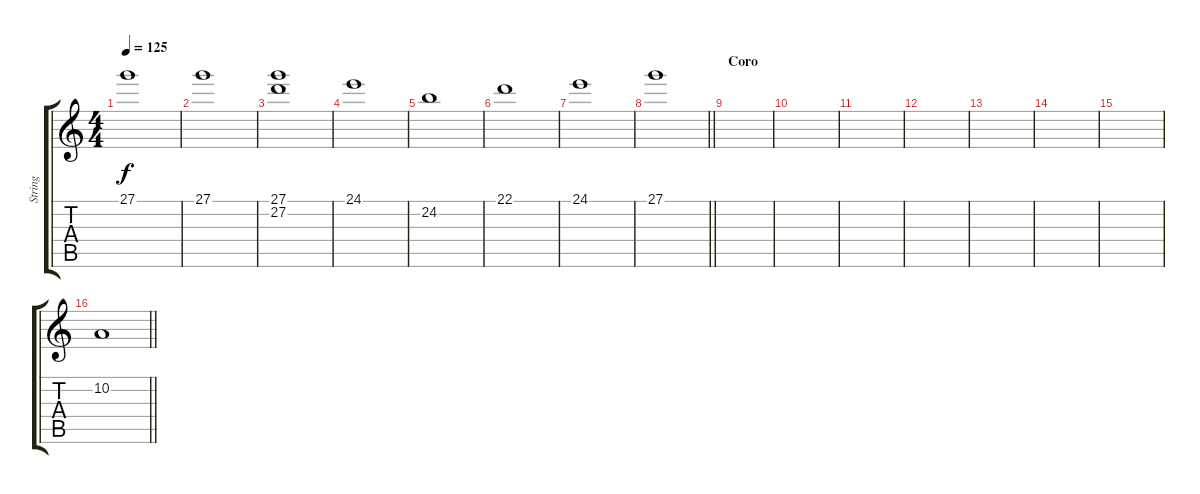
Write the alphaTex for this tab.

\track ("String" "String") {instrument stringensemble1}
\staff {score tabs}
\tuning (E4 B3 G3 D3 A2 E2) {hide}
\ts (4 4)
\tempo 125
\clef g2
\ks c
27.1.1{dy f} |
27.1.1 |
(27.1 27.2).1 |
24.1.1 |
24.2.1 |
22.1.1 |
24.1.1 |
\barLineRight lightlight
27.1.1 |
\section ("" "Coro")
|
|
|
|
|
|
|
\barLineRight lightlight
10.2.1
